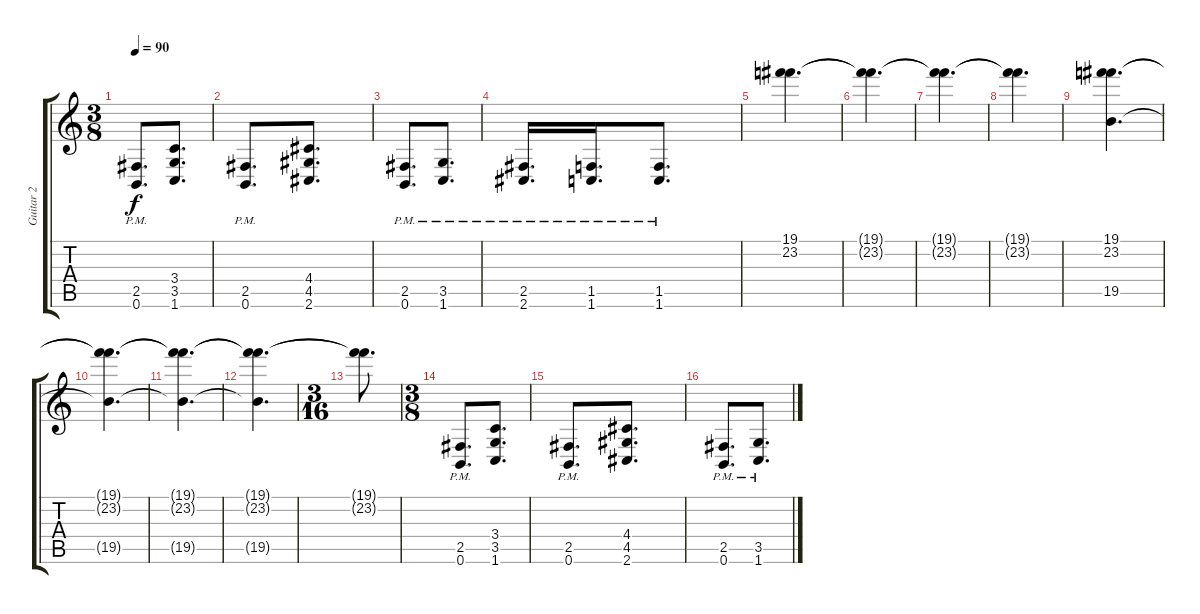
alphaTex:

\track ("Guitar 2" "Guitar 2") {instrument distortionguitar}
\staff {score tabs}
\tuning (B3 Gb3 D3 A2 E2 B1) {hide}
\ts (3 8)
\tempo 90
\clef g2
\ks c
(2.5{pm} 0.6{pm}).8{d dy f} (3.4 3.5 1.6).8{d} |
(2.5{pm} 0.6{pm}).8{d} (4.4 4.5 2.6).8{d} |
(2.5{pm} 0.6{pm}).8{d} (3.5{pm} 1.6{pm}).8{d} |
(2.5{pm} 2.6{pm}).16{d} (1.5{pm} 1.6{pm}).16{d} (1.5{pm} 1.6{pm}).8{d} |
(19.1 23.2).4{d} |
(19.1{t} 23.2{t}).4{d} |
(19.1{t} 23.2{t}).4{d} |
(19.1{t} 23.2{t}).4{d} |
(19.1 23.2 19.5).4{d} |
(19.1{t} 23.2{t} 19.5{t}).4{d} |
(19.1{t} 23.2{t} 19.5{t}).4{d} |
(19.1{t} 23.2{t} 19.5{t}).4{d} |
\ts (3 16)
(19.1{t} 23.2{t}).8{d} |
\ts (3 8)
(2.5{pm} 0.6{pm}).8{d} (3.4 3.5 1.6).8{d} |
(2.5{pm} 0.6{pm}).8{d} (4.4 4.5 2.6).8{d} |
(2.5{pm} 0.6{pm}).8{d} (3.5{pm} 1.6{pm}).8{d}
